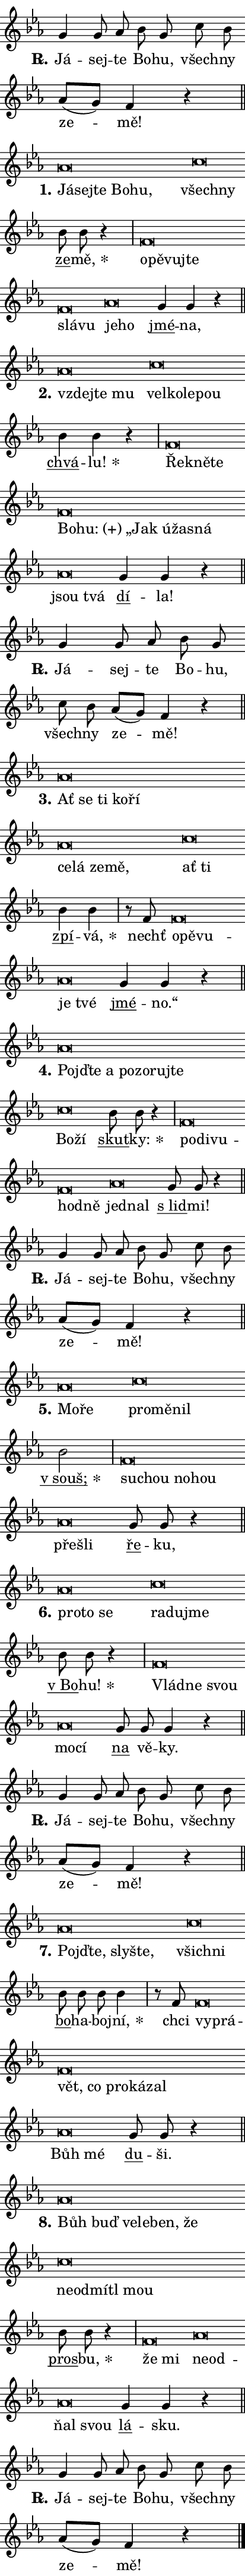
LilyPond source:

\version "2.22.1"
\header { tagline = "" }
\paper {
  indent = 0\cm
  top-margin = 0\cm
  right-margin = 0\cm
  bottom-margin = 0\cm
  left-margin = 0\cm
  paper-width = 7\cm
  page-breaking = #ly:one-page-breaking
  system-system-spacing.basic-distance = #11
  score-system-spacing.basic-distance = #11
  ragged-last = ##f
}


%% Author: Thomas Morley
%% https://lists.gnu.org/archive/html/lilypond-user/2020-05/msg00002.html
#(define (line-position grob)
"Returns position of @var[grob} in current system:
   @code{'start}, if at first time-step
   @code{'end}, if at last time-step
   @code{'middle} otherwise
"
  (let* ((col (ly:item-get-column grob))
         (ln (ly:grob-object col 'left-neighbor))
         (rn (ly:grob-object col 'right-neighbor))
         (col-to-check-left (if (ly:grob? ln) ln col))
         (col-to-check-right (if (ly:grob? rn) rn col))
         (break-dir-left
           (and
             (ly:grob-property col-to-check-left 'non-musical #f)
             (ly:item-break-dir col-to-check-left)))
         (break-dir-right
           (and
             (ly:grob-property col-to-check-right 'non-musical #f)
             (ly:item-break-dir col-to-check-right))))
        (cond ((eqv? 1 break-dir-left) 'start)
              ((eqv? -1 break-dir-right) 'end)
              (else 'middle))))

#(define (tranparent-at-line-position vctor)
  (lambda (grob)
  "Relying on @code{line-position} select the relevant enry from @var{vctor}.
Used to determine transparency,"
    (case (line-position grob)
      ((end) (not (vector-ref vctor 0)))
      ((middle) (not (vector-ref vctor 1)))
      ((start) (not (vector-ref vctor 2))))))

noteHeadBreakVisibility =
#(define-music-function (break-visibility)(vector?)
"Makes @code{NoteHead}s transparent relying on @var{break-visibility}"
#{
  \override NoteHead.transparent =
    #(tranparent-at-line-position break-visibility)
#})

#(define delete-ledgers-for-transparent-note-heads
  (lambda (grob)
    "Reads whether a @code{NoteHead} is transparent.
If so this @code{NoteHead} is removed from @code{'note-heads} from
@var{grob}, which is supposed to be @code{LedgerLineSpanner}.
As a result ledgers are not printed for this @code{NoteHead}"
    (let* ((nhds-array (ly:grob-object grob 'note-heads))
           (nhds-list
             (if (ly:grob-array? nhds-array)
                 (ly:grob-array->list nhds-array)
                 '()))
           ;; Relies on the transparent-property being done before
           ;; Staff.LedgerLineSpanner.after-line-breaking is executed.
           ;; This is fragile ...
           (to-keep
             (remove
               (lambda (nhd)
                 (ly:grob-property nhd 'transparent #f))
               nhds-list)))
      ;; TODO find a better method to iterate over grob-arrays, similiar
      ;; to filter/remove etc for lists
      ;; For now rebuilt from scratch
      (set! (ly:grob-object grob 'note-heads)  '())
      (for-each
        (lambda (nhd)
          (ly:pointer-group-interface::add-grob grob 'note-heads nhd))
        to-keep))))

hideNotes = {
  \noteHeadBreakVisibility #begin-of-line-visible
}
unHideNotes = {
  \noteHeadBreakVisibility #all-visible
}

% work-around for resetting accidentals
% https://lilypond.org/doc/v2.23/Documentation/notation/displaying-rhythms#unmetered-music
cadenzaMeasure = {
  \cadenzaOff
  \partial 1024 s1024
  \cadenzaOn
}

#(define-markup-command (accent layout props text) (markup?)
  "Underline accented syllable"
  (interpret-markup layout props
    #{\markup \override #'(offset . 4.3) \underline { #text }#}))

responsum = \markup \concat {
  "R" \hspace #-1.05 \path #0.1 #'((moveto 0 0.07) (lineto 0.9 0.8)) \hspace #0.05 "."
}

\layout {
    \context {
        \Staff
        \remove "Time_signature_engraver"
        \override LedgerLineSpanner.after-line-breaking = #delete-ledgers-for-transparent-note-heads
    }
    \context {
        \Voice {
            \override NoteHead.output-attributes = #'((class . "notehead"))
            \override Hairpin.height = #0.55
        }
    }
    \context {
        \Lyrics {
            \override StanzaNumber.output-attributes = #'((class . "stanzanumber"))
            \override LyricSpace.minimum-distance = #0.9
            \override LyricText.font-name = #"TeX Gyre Schola"
            \override LyricText.font-size = 1
            \override StanzaNumber.font-name = #"TeX Gyre Schola Bold"
            \override StanzaNumber.font-size = 1
        }
    }
}

% magnetic-lyrics.ily
%
%   written by
%     Jean Abou Samra <jean@abou-samra.fr>
%     Werner Lemberg <wl@gnu.org>
%
%   adapted by
%     Jiri Hon <jiri.hon@gmail.com>
%
% Version 2022-Apr-15

% https://www.mail-archive.com/lilypond-user@gnu.org/msg149350.html

#(define (Left_hyphen_pointer_engraver context)
   "Collect syllable-hyphen-syllable occurrences in lyrics and store
them in properties.  This engraver only looks to the left.  For
example, if the lyrics input is @code{foo -- bar}, it does the
following.

@itemize @bullet
@item
Set the @code{text} property of the @code{LyricHyphen} grob between
@q{foo} and @q{bar} to @code{foo}.

@item
Set the @code{left-hyphen} property of the @code{LyricText} grob with
text @q{foo} to the @code{LyricHyphen} grob between @q{foo} and
@q{bar}.
@end itemize

Use this auxiliary engraver in combination with the
@code{lyric-@/text::@/apply-@/magnetic-@/offset!} hook."
   (let ((hyphen #f)
         (text #f))
     (make-engraver
      (acknowledgers
       ((lyric-syllable-interface engraver grob source-engraver)
        (set! text grob)))
      (end-acknowledgers
       ((lyric-hyphen-interface engraver grob source-engraver)
        ;(when (not (grob::has-interface grob 'lyric-space-interface))
          (set! hyphen grob)));)
      ((stop-translation-timestep engraver)
       (when (and text hyphen)
         (ly:grob-set-object! text 'left-hyphen hyphen))
       (set! text #f)
       (set! hyphen #f)))))

#(define (lyric-text::apply-magnetic-offset! grob)
   "If the space between two syllables is less than the value in
property @code{LyricText@/.details@/.squash-threshold}, move the right
syllable to the left so that it gets concatenated with the left
syllable.

Use this function as a hook for
@code{LyricText@/.after-@/line-@/breaking} if the
@code{Left_@/hyphen_@/pointer_@/engraver} is active."
   (let ((hyphen (ly:grob-object grob 'left-hyphen #f)))
     (when hyphen
       (let ((left-text (ly:spanner-bound hyphen LEFT)))
         (when (grob::has-interface left-text 'lyric-syllable-interface)
           (let* ((common (ly:grob-common-refpoint grob left-text X))
                  (this-x-ext (ly:grob-extent grob common X))
                  (left-x-ext
                   (begin
                     ;; Trigger magnetism for left-text.
                     (ly:grob-property left-text 'after-line-breaking)
                     (ly:grob-extent left-text common X)))
                  ;; `delta` is the gap width between two syllables.
                  (delta (- (interval-start this-x-ext)
                            (interval-end left-x-ext)))
                  (details (ly:grob-property grob 'details))
                  (threshold (assoc-get 'squash-threshold details 0.2)))
             (when (< delta threshold)
               (let* (;; We have to manipulate the input text so that
                      ;; ligatures crossing syllable boundaries are not
                      ;; disabled.  For languages based on the Latin
                      ;; script this is essentially a beautification.
                      ;; However, for non-Western scripts it can be a
                      ;; necessity.
                      (lt (ly:grob-property left-text 'text))
                      (rt (ly:grob-property grob 'text))
                      (is-space (grob::has-interface hyphen 'lyric-space-interface))
                      (space (if is-space " " ""))
                      (space-markup (grob-interpret-markup grob " "))
                      (space-size (interval-length (ly:stencil-extent space-markup X)))
                      (extra-delta (if is-space space-size 0))
                      ;; Append new syllable.
                      (ltrt-space (if (and (string? lt) (string? rt))
                                (string-append lt space rt)
                                (make-concat-markup (list lt space rt))))
                      ;; Right-align `ltrt` to the right side.
                      (ltrt-space-markup (grob-interpret-markup
                               grob
                               (make-translate-markup
                                (cons (interval-length this-x-ext) 0)
                                (make-right-align-markup ltrt-space)))))
                 (begin
                   ;; Don't print `left-text`.
                   (ly:grob-set-property! left-text 'stencil #f)
                   ;; Set text and stencil (which holds all collected
                   ;; syllables so far) and shift it to the left.
                   (ly:grob-set-property! grob 'text ltrt-space)
                   (ly:grob-set-property! grob 'stencil ltrt-space-markup)
                   (ly:grob-translate-axis! grob (- (- delta extra-delta)) X))))))))))


#(define (lyric-hyphen::displace-bounds-first grob)
   ;; Make very sure this callback isn't triggered too early.
   (let ((left (ly:spanner-bound grob LEFT))
         (right (ly:spanner-bound grob RIGHT)))
     (ly:grob-property left 'after-line-breaking)
     (ly:grob-property right 'after-line-breaking)
     (ly:lyric-hyphen::print grob)))

squashThreshold = #0.4

\layout {
  \context {
    \Lyrics
    \consists #Left_hyphen_pointer_engraver
    \override LyricText.after-line-breaking =
      #lyric-text::apply-magnetic-offset!
    \override LyricHyphen.stencil = #lyric-hyphen::displace-bounds-first
    \override LyricText.details.squash-threshold = \squashThreshold
    \override LyricHyphen.minimum-distance = 0
    \override LyricHyphen.minimum-length = \squashThreshold
  }
}

squash = \override LyricText.details.squash-threshold = 9999
unSquash = \override LyricText.details.squash-threshold = \squashThreshold

left = \override LyricText.self-alignment-X = #LEFT
unLeft = \revert LyricText.self-alignment-X

starOffset = #(lambda (grob) 
                (let ((x_offset (ly:self-alignment-interface::aligned-on-x-parent grob)))
                  (if (= x_offset 0) 0 (+ x_offset 1.2))))

star = #(define-music-function (syllable)(string?)
"Append star separator at the end of a syllable"
#{
  \once \override LyricText.X-offset = #starOffset
  \lyricmode { \markup {
    #syllable
    \override #'((font-name . "TeX Gyre Schola Bold")) \hspace #0.2 \lower #0.65 \larger "*"
  } }
#})

starAccent = #(define-music-function (syllable)(string?)
"Append star separator at the end of a syllable and make accent"
#{
  \once \override LyricText.X-offset = #starOffset
  \lyricmode { \markup {
    \accent #syllable
    \override #'((font-name . "TeX Gyre Schola Bold")) \hspace #0.2 \lower #0.65 \larger "*"
  } }
#})

breath = #(define-music-function (syllable)(string?)
"Append breathing indicator at the end of a syllable"
#{
  \lyricmode { \markup { #syllable "+" } }
#})

optionalBreath = #(define-music-function (syllable)(string?)
"Append optional breathing indicator at the end of a syllable"
#{
  \lyricmode { \markup { #syllable "(+)" } }
#})


\score {
    <<
        \new Voice = "melody" { \cadenzaOn \key es \major \relative { g'4 g8 as bes g \bar "" c bes \bar "" as[( g)] f4 r \cadenzaMeasure \bar "||" \break }
\relative { as'\breve*1/16 \hideNotes \breve*1/16 \bar "" \breve*1/16 \bar "" \breve*1/16 \breve*1/16 \bar "" \unHideNotes c\breve*1/16 \hideNotes \breve*1/16 \bar "" \unHideNotes \bar "" bes8 bes r4 \cadenzaMeasure \bar "|" f\breve*1/16 \hideNotes \breve*1/16 \bar "" \breve*1/16 \bar "" \breve*1/16 \bar "" \breve*1/16 \breve*1/16 \bar "" \unHideNotes as\breve*1/16 \hideNotes \breve*1/16 \bar "" \unHideNotes \bar "" g4 g r \cadenzaMeasure \bar "||" \break }
\relative { as'\breve*1/16 \hideNotes \breve*1/16 \breve*1/16 \bar "" \unHideNotes c\breve*1/16 \hideNotes \breve*1/16 \bar "" \breve*1/16 \breve*1/16 \bar "" \unHideNotes \bar "" bes4 bes r \cadenzaMeasure \bar "|" f\breve*1/16 \hideNotes \breve*1/16 \bar "" \breve*1/16 \bar "" \breve*1/16 \bar "" \breve*1/16 \bar "" \breve*1/16 \bar "" \breve*1/16 \bar "" \breve*1/16 \breve*1/16 \bar "" \unHideNotes as\breve*1/16 \hideNotes \breve*1/16 \bar "" \unHideNotes \bar "" g4 g r \cadenzaMeasure \bar "||" \break }
\relative { g'4 g8 as bes g \bar "" c bes \bar "" as[( g)] f4 r \cadenzaMeasure \bar "||" \break }
\relative { as'\breve*1/16 \hideNotes \breve*1/16 \bar "" \breve*1/16 \bar "" \breve*1/16 \bar "" \breve*1/16 \bar "" \breve*1/16 \bar "" \breve*1/16 \bar "" \breve*1/16 \breve*1/16 \bar "" \unHideNotes c\breve*1/16 \hideNotes \breve*1/16 \bar "" \unHideNotes \bar "" bes4 bes4 \cadenzaMeasure \bar "|" r8 f8 f\breve*1/16 \hideNotes \breve*1/16 \breve*1/16 \bar "" \unHideNotes as\breve*1/16 \hideNotes \breve*1/16 \bar "" \unHideNotes \bar "" g4 g r \cadenzaMeasure \bar "||" \break }
\relative { as'\breve*1/16 \hideNotes \breve*1/16 \bar "" \breve*1/16 \bar "" \breve*1/16 \bar "" \breve*1/16 \bar "" \breve*1/16 \breve*1/16 \bar "" \unHideNotes c\breve*1/16 \hideNotes \breve*1/16 \bar "" \unHideNotes \bar "" bes8 bes r4 \cadenzaMeasure \bar "|" f\breve*1/16 \hideNotes \breve*1/16 \bar "" \breve*1/16 \bar "" \breve*1/16 \breve*1/16 \bar "" \unHideNotes as\breve*1/16 \hideNotes \breve*1/16 \bar "" \unHideNotes \bar "" g8 g r4 \cadenzaMeasure \bar "||" \break }
\relative { g'4 g8 as bes g \bar "" c bes \bar "" as[( g)] f4 r \cadenzaMeasure \bar "||" \break }
\relative { as'\breve*1/16 \hideNotes \breve*1/16 \bar "" \unHideNotes c\breve*1/16 \hideNotes \breve*1/16 \breve*1/16 \bar "" \unHideNotes \bar "" bes2 \cadenzaMeasure \bar "|" f\breve*1/16 \hideNotes \breve*1/16 \bar "" \breve*1/16 \breve*1/16 \bar "" \unHideNotes as\breve*1/16 \hideNotes \breve*1/16 \bar "" \unHideNotes \bar "" g8 g r4 \cadenzaMeasure \bar "||" \break }
\relative { as'\breve*1/16 \hideNotes \breve*1/16 \breve*1/16 \bar "" \unHideNotes c\breve*1/16 \hideNotes \breve*1/16 \breve*1/16 \bar "" \unHideNotes \bar "" bes8 bes r4 \cadenzaMeasure \bar "|" f\breve*1/16 \hideNotes \breve*1/16 \breve*1/16 \bar "" \unHideNotes as\breve*1/16 \hideNotes \breve*1/16 \bar "" \unHideNotes \bar "" g8 g g4 r \cadenzaMeasure \bar "||" \break }
\relative { g'4 g8 as bes g \bar "" c bes \bar "" as[( g)] f4 r \cadenzaMeasure \bar "||" \break }
\relative { as'\breve*1/16 \hideNotes \breve*1/16 \bar "" \breve*1/16 \breve*1/16 \bar "" \unHideNotes c\breve*1/16 \hideNotes \breve*1/16 \bar "" \unHideNotes \bar "" bes8 bes bes bes4 \cadenzaMeasure \bar "|" r8 f8 f\breve*1/16 \hideNotes \breve*1/16 \bar "" \breve*1/16 \bar "" \breve*1/16 \bar "" \breve*1/16 \bar "" \breve*1/16 \breve*1/16 \bar "" \unHideNotes as\breve*1/16 \hideNotes \breve*1/16 \bar "" \unHideNotes \bar "" g8 g r4 \cadenzaMeasure \bar "||" \break }
\relative { as'\breve*1/16 \hideNotes \breve*1/16 \bar "" \breve*1/16 \bar "" \breve*1/16 \bar "" \breve*1/16 \breve*1/16 \bar "" \unHideNotes c\breve*1/16 \hideNotes \breve*1/16 \bar "" \breve*1/16 \bar "" \breve*1/16 \breve*1/16 \bar "" \unHideNotes \bar "" bes8 bes r4 \cadenzaMeasure \bar "|" f\breve*1/16 \hideNotes \breve*1/16 \bar "" \unHideNotes as\breve*1/16 \hideNotes \breve*1/16 \bar "" \breve*1/16 \breve*1/16 \bar "" \unHideNotes \bar "" g4 g r \cadenzaMeasure \bar "||" \break }
\relative { g'4 g8 as bes g \bar "" c bes \bar "" as[( g)] f4 r \cadenzaMeasure \bar "||" \break } \bar "|." }
        \new Lyrics \lyricsto "melody" { \lyricmode { \set stanza = \responsum
Já -- sej -- te Bo -- hu, všech -- ny ze -- mě!
\set stanza = "1."
\left Já -- \squash sej -- te Bo -- hu, \left \unLeft \unSquash všech -- \squash ny \unLeft \unSquash \markup \accent ze -- \star mě, \left o -- \squash pě -- vuj -- te slá -- vu \left \unLeft \unSquash je -- \squash ho \unLeft \unSquash \markup \accent jmé -- na,
\set stanza = "2."
\left vzdej -- \squash te mu \left \unLeft \unSquash vel -- \squash ko -- le -- pou \unLeft \unSquash \markup \accent chvá -- \star lu! \left Ře -- \squash kně -- te Bo -- \optionalBreath hu: „Jak ú -- ža -- sná \left \unLeft \unSquash jsou \squash tvá \unLeft \unSquash \markup \accent dí -- la!
\set stanza = \responsum
Já -- sej -- te Bo -- hu, všech -- ny ze -- mě!
\set stanza = "3."
\left Ať \squash se ti ko -- ří ce -- lá ze -- mě, \left \unLeft \unSquash ať \squash ti \unLeft \unSquash \markup \accent zpí -- \star vá, nechť \left o -- \squash pě -- vu -- \left \unLeft \unSquash je \squash tvé \unLeft \unSquash \markup \accent jmé -- no.“
\set stanza = "4."
\left Pojď -- \squash te a po -- zo -- ruj -- te \left \unLeft \unSquash Bo -- \squash ží \unLeft \unSquash \markup \accent skut -- \star ky: \left po -- \squash di -- vu -- hod -- ně \left \unLeft \unSquash jed -- \squash nal \unLeft \unSquash \markup \accent "s lid" -- mi!
\set stanza = \responsum
Já -- sej -- te Bo -- hu, všech -- ny ze -- mě!
\set stanza = "5."
\left Mo -- \squash ře \left \unLeft \unSquash pro -- \squash mě -- nil \unLeft \unSquash \starAccent "v souš;" \left su -- \squash chou no -- hou \left \unLeft \unSquash pře -- \squash šli \unLeft \unSquash \markup \accent ře -- ku,
\set stanza = "6."
\left pro -- \squash to se \left \unLeft \unSquash ra -- \squash du -- jme \unLeft \unSquash \markup \accent "v Bo" -- \star hu! \left Vlád -- \squash ne svou \left \unLeft \unSquash mo -- \squash cí \unLeft \unSquash \markup \accent na vě -- ky.
\set stanza = \responsum
Já -- sej -- te Bo -- hu, všech -- ny ze -- mě!
\set stanza = "7."
\left Pojď -- \squash te, sly -- šte, \left \unLeft \unSquash všich -- \squash ni \unLeft \unSquash \markup \accent bo -- ha -- boj -- \star ní, chci \left vy -- \squash prá -- vět, co pro -- ká -- zal \left \unLeft \unSquash Bůh \squash mé \unLeft \unSquash \markup \accent du -- ši.
\set stanza = "8."
\left Bůh \squash buď ve -- le -- ben, že \left \unLeft \unSquash ne -- \squash od -- mí -- tl mou \unLeft \unSquash \markup \accent pros -- \star bu, \left že \squash mi \left \unLeft \unSquash ne -- \squash od -- ňal svou \unLeft \unSquash \markup \accent lá -- sku.
\set stanza = \responsum
Já -- sej -- te Bo -- hu, všech -- ny ze -- mě! } }
    >>
    \layout {}
}
